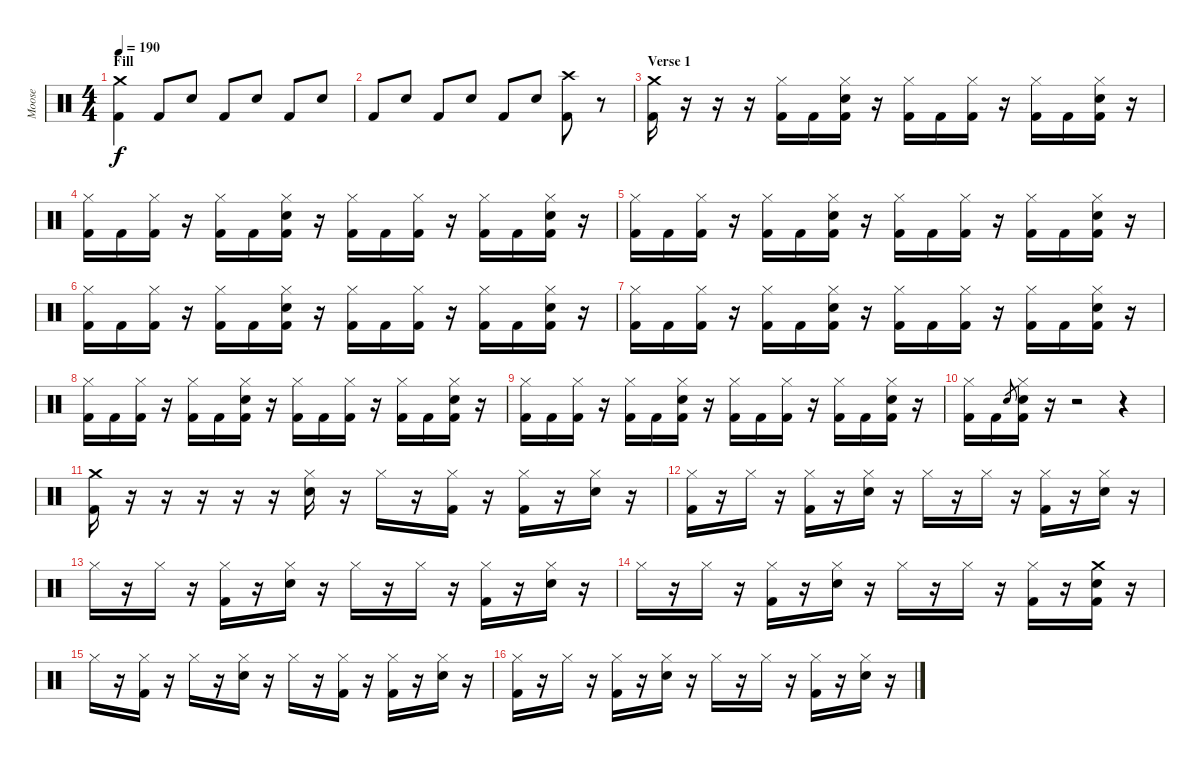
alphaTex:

\track ("Moose" "Moose") {instrument percussion}
\staff {score}
\articulation defaults
\ts (4 4)
\section ("" "Fill")
\tempo 190
\clef neutral
\ks c
("Kick (hit) 2" "Crash medium (hit)").4{dy f} "Kick (hit) 2".8 "Snare (hit) 2".8 "Kick (hit) 2".8 "Snare (hit) 2".8 "Kick (hit) 2".8 "Snare (hit) 2".8 |
"Kick (hit) 2".8 "Snare (hit) 2".8 "Kick (hit) 2".8 "Snare (hit) 2".8 "Kick (hit) 2".8 "Snare (hit) 2".8 ("Kick (hit) 2" "Crash high (hit)").8 r.8 |
\section ("" "Verse 1")
("Kick (hit) 2" "Crash medium (hit)").16 r.16 r.16 r.16 ("Kick (hit) 2" "Hi-Hat (closed)").16 "Kick (hit) 2".16 ("Kick (hit) 2" "Snare (hit) 2" "Hi-Hat (closed)").16 r.16 ("Kick (hit) 2" "Hi-Hat (closed)").16 "Kick (hit) 2".16 ("Kick (hit) 2" "Hi-Hat (closed)").16 r.16 ("Kick (hit) 2" "Hi-Hat (closed)").16 "Kick (hit) 2".16 ("Kick (hit) 2" "Snare (hit) 2" "Hi-Hat (closed)").16 r.16 |
("Kick (hit) 2" "Hi-Hat (closed)").16 "Kick (hit) 2".16 ("Kick (hit) 2" "Hi-Hat (closed)").16 r.16 ("Kick (hit) 2" "Hi-Hat (closed)").16 "Kick (hit) 2".16 ("Kick (hit) 2" "Snare (hit) 2" "Hi-Hat (closed)").16 r.16 ("Kick (hit) 2" "Hi-Hat (closed)").16 "Kick (hit) 2".16 ("Kick (hit) 2" "Hi-Hat (closed)").16 r.16 ("Kick (hit) 2" "Hi-Hat (closed)").16 "Kick (hit) 2".16 ("Kick (hit) 2" "Snare (hit) 2" "Hi-Hat (closed)").16 r.16 |
("Kick (hit) 2" "Hi-Hat (closed)").16 "Kick (hit) 2".16 ("Kick (hit) 2" "Hi-Hat (closed)").16 r.16 ("Kick (hit) 2" "Hi-Hat (closed)").16 "Kick (hit) 2".16 ("Kick (hit) 2" "Snare (hit) 2" "Hi-Hat (closed)").16 r.16 ("Kick (hit) 2" "Hi-Hat (closed)").16 "Kick (hit) 2".16 ("Kick (hit) 2" "Hi-Hat (closed)").16 r.16 ("Kick (hit) 2" "Hi-Hat (closed)").16 "Kick (hit) 2".16 ("Kick (hit) 2" "Snare (hit) 2" "Hi-Hat (closed)").16 r.16 |
("Kick (hit) 2" "Hi-Hat (closed)").16 "Kick (hit) 2".16 ("Kick (hit) 2" "Hi-Hat (closed)").16 r.16 ("Kick (hit) 2" "Hi-Hat (closed)").16 "Kick (hit) 2".16 ("Kick (hit) 2" "Snare (hit) 2" "Hi-Hat (closed)").16 r.16 ("Kick (hit) 2" "Hi-Hat (closed)").16 "Kick (hit) 2".16 ("Kick (hit) 2" "Hi-Hat (closed)").16 r.16 ("Kick (hit) 2" "Hi-Hat (closed)").16 "Kick (hit) 2".16 ("Kick (hit) 2" "Snare (hit) 2" "Hi-Hat (closed)").16 r.16 |
("Kick (hit) 2" "Hi-Hat (closed)").16 "Kick (hit) 2".16 ("Kick (hit) 2" "Hi-Hat (closed)").16 r.16 ("Kick (hit) 2" "Hi-Hat (closed)").16 "Kick (hit) 2".16 ("Kick (hit) 2" "Snare (hit) 2" "Hi-Hat (closed)").16 r.16 ("Kick (hit) 2" "Hi-Hat (closed)").16 "Kick (hit) 2".16 ("Kick (hit) 2" "Hi-Hat (closed)").16 r.16 ("Kick (hit) 2" "Hi-Hat (closed)").16 "Kick (hit) 2".16 ("Kick (hit) 2" "Snare (hit) 2" "Hi-Hat (closed)").16 r.16 |
("Kick (hit) 2" "Hi-Hat (closed)").16 "Kick (hit) 2".16 ("Kick (hit) 2" "Hi-Hat (closed)").16 r.16 ("Kick (hit) 2" "Hi-Hat (closed)").16 "Kick (hit) 2".16 ("Kick (hit) 2" "Snare (hit) 2" "Hi-Hat (closed)").16 r.16 ("Kick (hit) 2" "Hi-Hat (closed)").16 "Kick (hit) 2".16 ("Kick (hit) 2" "Hi-Hat (closed)").16 r.16 ("Kick (hit) 2" "Hi-Hat (closed)").16 "Kick (hit) 2".16 ("Kick (hit) 2" "Snare (hit) 2" "Hi-Hat (closed)").16 r.16 |
("Kick (hit) 2" "Hi-Hat (closed)").16 "Kick (hit) 2".16 ("Kick (hit) 2" "Hi-Hat (closed)").16 r.16 ("Kick (hit) 2" "Hi-Hat (closed)").16 "Kick (hit) 2".16 ("Kick (hit) 2" "Snare (hit) 2" "Hi-Hat (closed)").16 r.16 ("Kick (hit) 2" "Hi-Hat (closed)").16 "Kick (hit) 2".16 ("Kick (hit) 2" "Hi-Hat (closed)").16 r.16 ("Kick (hit) 2" "Hi-Hat (closed)").16 "Kick (hit) 2".16 ("Kick (hit) 2" "Snare (hit) 2" "Hi-Hat (closed)").16 r.16 |
("Kick (hit) 2" "Hi-Hat (closed)").16 "Kick (hit) 2".16 "Snare (hit) 2".8{gr} ("Kick (hit) 2" "Snare (hit) 2" "Hi-Hat (closed)").16 r.16 r.2 r.4 |
("Kick (hit) 2" "Crash medium (hit)").16{volume 16} r.16 r.16 r.16 r.16 r.16 ("Snare (hit) 2" "Hi-Hat (closed)").16 r.16 "Hi-Hat (closed)".16 r.16 ("Kick (hit) 2" "Hi-Hat (closed)").16 r.16 ("Kick (hit) 2" "Hi-Hat (closed)").16 r.16 ("Snare (hit) 2" "Hi-Hat (closed)").16 r.16 |
("Kick (hit) 2" "Hi-Hat (closed)").16 r.16 "Hi-Hat (closed)".16 r.16 ("Kick (hit) 2" "Hi-Hat (closed)").16 r.16 ("Snare (hit) 2" "Hi-Hat (closed)").16 r.16 "Hi-Hat (closed)".16 r.16 "Hi-Hat (closed)".16 r.16 ("Kick (hit) 2" "Hi-Hat (closed)").16 r.16 ("Snare (hit) 2" "Hi-Hat (closed)").16 r.16 |
"Hi-Hat (closed)".16 r.16 "Hi-Hat (closed)".16 r.16 ("Kick (hit) 2" "Hi-Hat (closed)").16 r.16 ("Snare (hit) 2" "Hi-Hat (closed)").16 r.16 "Hi-Hat (closed)".16 r.16 "Hi-Hat (closed)".16 r.16 ("Kick (hit) 2" "Hi-Hat (closed)").16 r.16 ("Snare (hit) 2" "Hi-Hat (closed)").16 r.16 |
"Hi-Hat (closed)".16 r.16 "Hi-Hat (closed)".16 r.16 ("Kick (hit) 2" "Hi-Hat (closed)").16 r.16 ("Snare (hit) 2" "Hi-Hat (closed)").16 r.16 "Hi-Hat (closed)".16 r.16 "Hi-Hat (closed)".16 r.16 ("Kick (hit) 2" "Hi-Hat (closed)").16 r.16 ("Kick (hit) 2" "Snare (hit) 2" "Crash medium (hit)").16 r.16 |
"Hi-Hat (closed)".16 r.16 ("Kick (hit) 2" "Hi-Hat (closed)").16 r.16 "Hi-Hat (closed)".16 r.16 ("Snare (hit) 2" "Hi-Hat (closed)").16 r.16 "Hi-Hat (closed)".16 r.16 ("Kick (hit) 2" "Hi-Hat (closed)").16 r.16 ("Kick (hit) 2" "Hi-Hat (closed)").16 r.16 ("Snare (hit) 2" "Hi-Hat (closed)").16 r.16 |
("Kick (hit) 2" "Hi-Hat (closed)").16 r.16 "Hi-Hat (closed)".16 r.16 ("Kick (hit) 2" "Hi-Hat (closed)").16 r.16 ("Snare (hit) 2" "Hi-Hat (closed)").16 r.16 "Hi-Hat (closed)".16 r.16 "Hi-Hat (closed)".16 r.16 ("Kick (hit) 2" "Hi-Hat (closed)").16 r.16 ("Snare (hit) 2" "Hi-Hat (closed)").16 r.16
